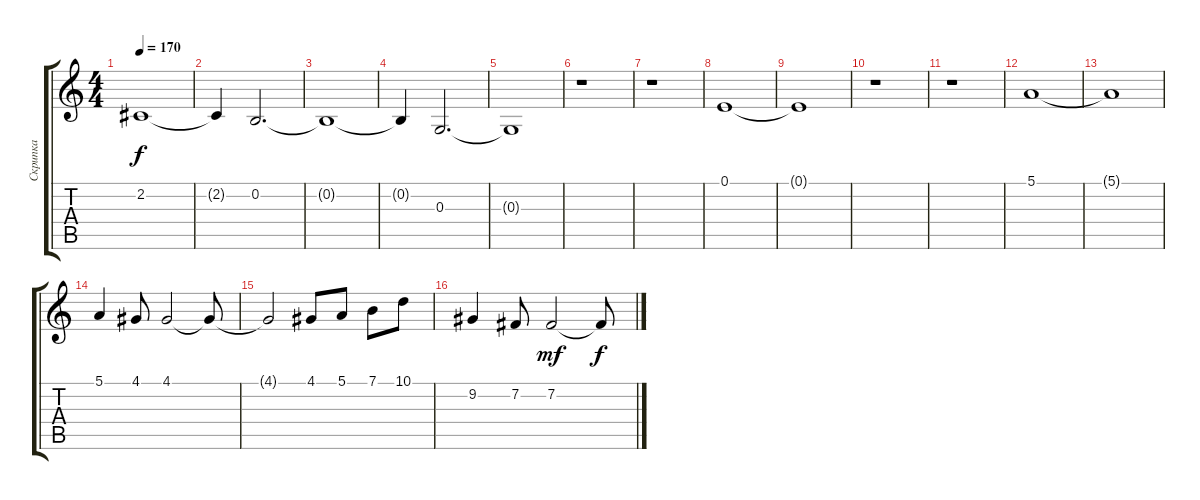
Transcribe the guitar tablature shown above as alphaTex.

\track ("Скрипка" "Скрипка") {instrument shakuhachi}
\staff {score tabs}
\tuning (E4 B3 G3 D3 A2 E2) {hide}
\ts (4 4)
\tempo 170
\clef g2
\ks c
2.2{t}.1{dy f} |
2.2{t}.4 0.2.2{d volume 6} |
0.2{t}.1 |
0.2{t}.4 0.3.2{d volume 6} |
0.3{t}.1 |
r.1 |
r.1 |
0.1.1{volume 6} |
0.1{t}.1 |
r.1 |
r.1 |
5.1.1{volume 6 instrument shakuhachi} |
5.1{t}.1 |
5.1.4 4.1.8 4.1.2 4.1{t}.8 |
4.1{t}.2 4.1.8 5.1.8 7.1.8 10.1.8 |
9.2.4 7.2.8 7.2.2{dy mf} 7.2{t}.8{dy f}
